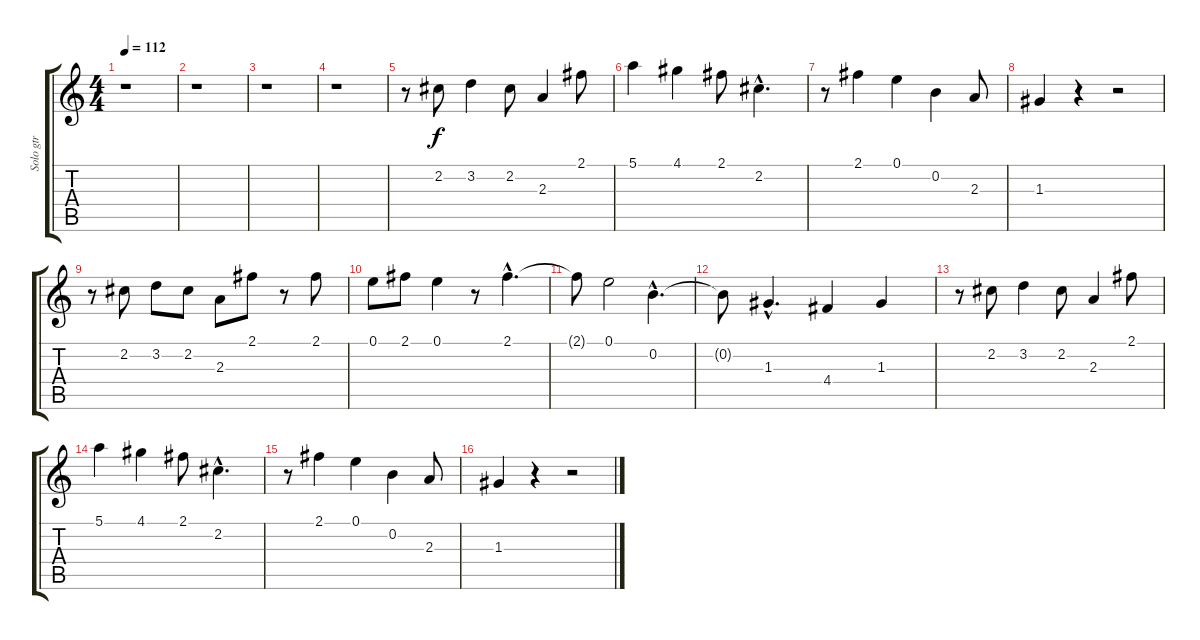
\track ("Solo gtr" "Solo gtr") {instrument distortionguitar}
\staff {score tabs}
\tuning (E4 B3 G3 D3 A2 E2) {hide}
\ts (4 4)
\tempo 112
\clef g2
\ks c
r.1{dy f} |
r.1 |
r.1 |
r.1 |
r.8 2.2.8 3.2.4 2.2.8 2.3.4 2.1.8 |
5.1.4 4.1.4 2.1.8 2.2{hac}.4{d} |
r.8 2.1.4 0.1.4 0.2.4 2.3.8 |
1.3.4 r.4 r.2 |
r.8 2.2.8 3.2.8 2.2.8 2.3.8 2.1.8 r.8 2.1.8 |
0.1.8 2.1.8 0.1.4 r.8 2.1{hac}.4{d} |
2.1{t}.8 0.1.2 0.2{hac}.4{d} |
0.2{t}.8 1.3{hac}.4{d} 4.4.4 1.3.4 |
r.8 2.2.8 3.2.4 2.2.8 2.3.4 2.1.8 |
5.1.4 4.1.4 2.1.8 2.2{hac}.4{d} |
r.8 2.1.4 0.1.4 0.2.4 2.3.8 |
1.3.4 r.4 r.2
